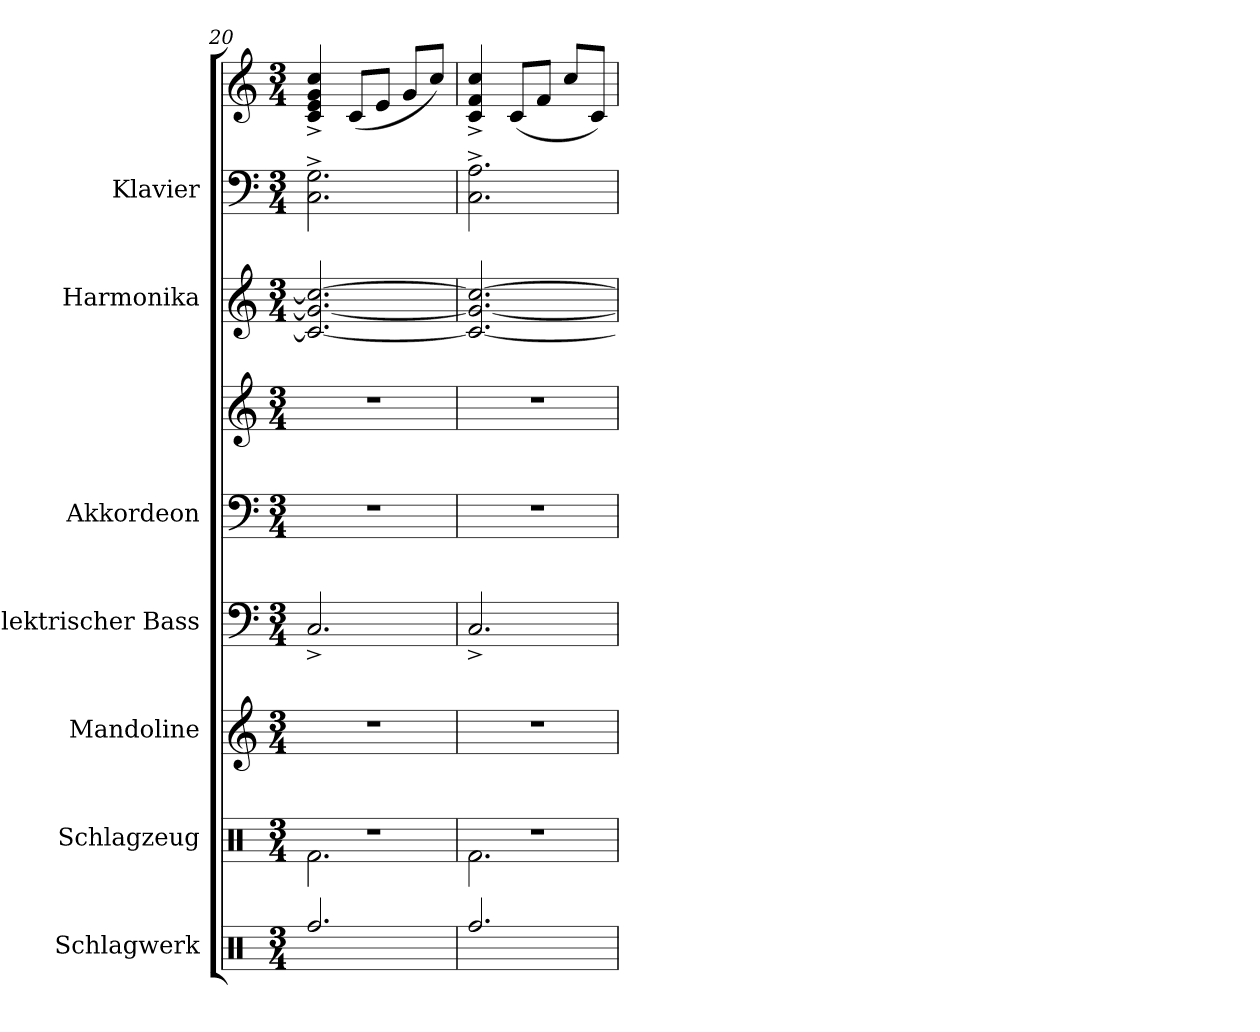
**kern	**kern	**kern	**kern	**kern	**kern	**kern	**kern	**kern
*part7	*part6	*part5	*part4	*part3	*part3	*part2	*part1	*part1
*staff9	*staff8	*staff7	*staff6	*staff5	*staff4	*staff3	*staff2	*staff1
*I"Schlagwerk	*I"Schlagzeug	*I"Mandoline	*I"Elektrischer Bass	*I"Akkordeon	*	*I"Harmonika	*I"Klavier	*
*I'Schlw.	*I'Schlgz.	*I'Mand.	*I'E-B.	*I'Akk.	*	*	*I'Klav.	*
*clefX	*clefX	*clefG2	*clefF4	*clefF4	*clefG2	*clefG2	*clefF4	*clefG2
*	*	*	*ITrd7c12	*	*	*	*	*
*k[]	*k[]	*k[]	*k[]	*k[]	*k[]	*k[]	*k[]	*k[]
*M3/4	*M3/4	*M3/4	*M3/4	*M3/4	*M3/4	*M3/4	*M3/4	*M3/4
=20	=20	=20	=20	=20	=20	=20	=20	=20
*	*^	*	*	*	*	*	*	*
2.Rff/	2.r	2.Rf\	2.r	2.CC^/	2.r	2.r	2.c/_ 2.g/_ 2.cc/_	2.C\^ 2.G\^	4c/^ 4e/^ 4g/^ 4cc/^
.	.	.	.	.	.	.	.	.	(8c/L
.	.	.	.	.	.	.	.	.	8e/J
.	.	.	.	.	.	.	.	.	8g/L
.	.	.	.	.	.	.	.	.	8cc/J)
=21	=21	=21	=21	=21	=21	=21	=21	=21	=21
2.Rff/	2.r	2.Rf\	2.r	2.CC^/	2.r	2.r	2.c/_ 2.g/_ 2.cc/_	2.C\^ 2.A\^	4c/^ 4f/^ 4cc/^
.	.	.	.	.	.	.	.	.	(8c/L
.	.	.	.	.	.	.	.	.	8f/J
.	.	.	.	.	.	.	.	.	8cc/L
.	.	.	.	.	.	.	.	.	8c/J)
*	*v	*v	*	*	*	*	*	*	*
=	=	=	=	=	=	=	=	=
*-	*-	*-	*-	*-	*-	*-	*-	*-
